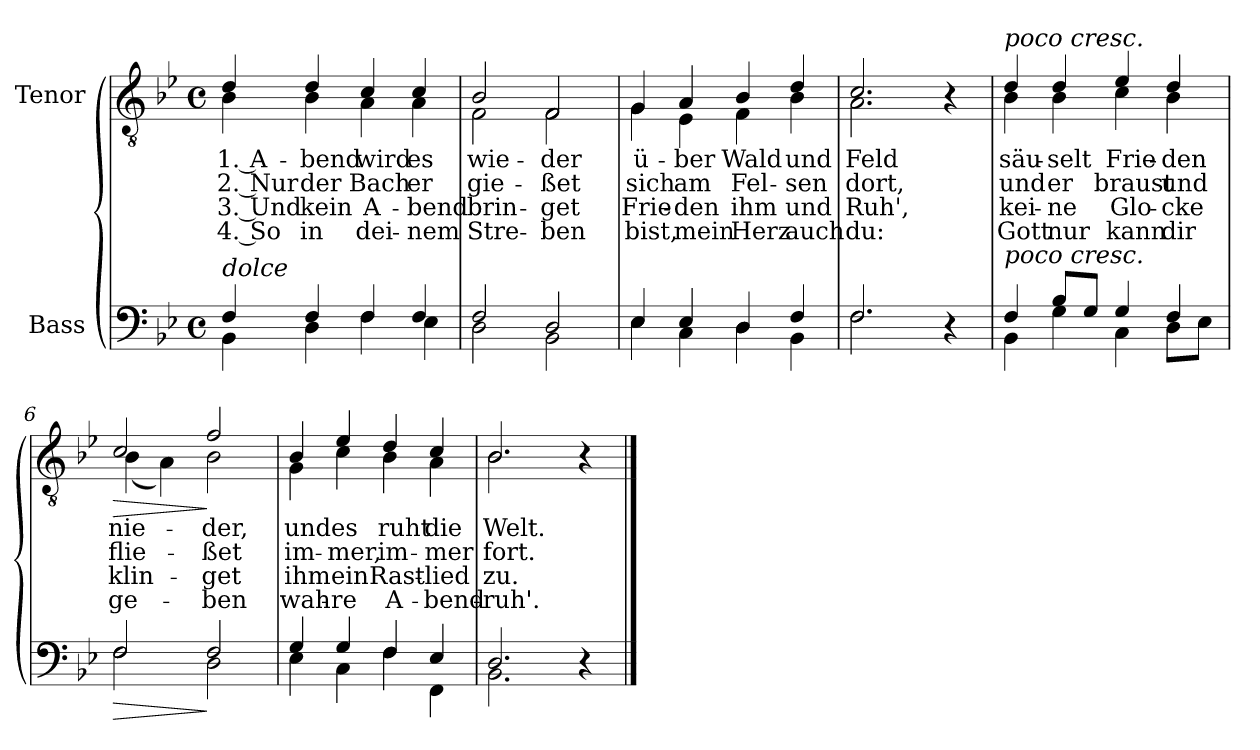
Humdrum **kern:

**kern	**dynam	**kern	**text	**text	**text	**text	**dynam
*part2	*part2	*part1	*part1	*part1	*part1	*part1	*part1
*staff2	*staff2	*staff1	*staff1	*staff1	*staff1	*staff1	*staff1
*I"Bass	*	*I"Tenor	*	*	*	*	*
*clefF4	*	*clefGv2	*	*	*	*	*
*k[b-e-]	*	*k[b-e-]	*	*	*	*	*
*M4/4	*	*M4/4	*	*	*	*	*
*met(c)	*	*met(c)	*	*	*	*	*
=1	=1	=1	=1	=1	=1	=1	=1
*^	*	*	*	*	*	*	*
!	!	!	!LO:TX:a:i:t=dolce	!	!	!	!	!
!	!	!	!LO:TX:a:B:t=Mäßig langsam	!	!	!	!	!
!LO:TX:a:i:t=dolce	!	!	!	!	!	!	!	!
!	!	!	!	!LO:LY:b	!LO:LY:b	!LO:LY:b	!LO:LY:b	!
*	*	*	*^	*	*	*	*	*
4F/	4BB-\	.	4d/	4B-\	1. A-	2. Nur	3. Und	4. So	.
!	!	!	!	!	!LO:LY:b	!LO:LY:b	!LO:LY:b	!LO:LY:b	!
4F/	4D\	.	4d/	4B-\	-bend	der	kein	in	.
!	!	!	!	!	!LO:LY:b	!LO:LY:b	!LO:LY:b	!LO:LY:b	!
4F/	4F\	.	4c/	4A\	wird	Bach	A-	dei-	.
!	!	!	!	!	!LO:LY:b	!LO:LY:b	!LO:LY:b	!LO:LY:b	!
4F/	4E-\	.	4c/	4A\	es	er	-bend	-nem	.
=2	=2	=2	=2	=2	=2	=2	=2	=2	=2
!	!	!	!	!	!LO:LY:b	!LO:LY:b	!LO:LY:b	!LO:LY:b	!
2F/	2D\	.	2B-/	2F\	wie-	gie-	brin-	Stre-	.
!	!	!	!	!	!LO:LY:b	!LO:LY:b	!LO:LY:b	!LO:LY:b	!
2D/	2BB-\	.	2F/	2F\	-der	-ßet	-get	-ben	.
=3	=3	=3	=3	=3	=3	=3	=3	=3	=3
!	!	!	!	!	!LO:LY:b	!LO:LY:b	!LO:LY:b	!LO:LY:b	!
4E-/	4E-\	.	4G/	4G\	ü-	sich	Frie-	bist,	.
!	!	!	!	!	!LO:LY:b	!LO:LY:b	!LO:LY:b	!LO:LY:b	!
4E-/	4C\	.	4A/	4E-\	-ber	am	-den	mein	.
!	!	!	!	!	!LO:LY:b	!LO:LY:b	!LO:LY:b	!LO:LY:b	!
4D/	4D\	.	4B-/	4F\	Wald	Fel-	ihm	Herz	.
!	!	!	!	!	!LO:LY:b	!LO:LY:b	!LO:LY:b	!LO:LY:b	!
4F/	4BB-\	.	4d/	4B-\	und	-sen	und	auch	.
=4	=4	=4	=4	=4	=4	=4	=4	=4	=4
!	!	!	!	!	!LO:LY:b	!LO:LY:b	!LO:LY:b	!LO:LY:b	!
2.F/	2.F\	.	2.c/	2.A\	Feld	dort,	Ruh',	du:	.
4r	4ryy	.	4r	4ryy	.	.	.	.	.
!!LO:LB:g=z	!!
=5	=5	=5	=5	=5	=5	=5	=5	=5	=5
!	!	!	!LO:TX:a:i:t=poco cresc.	!	!	!	!	!	!
!LO:TX:a:i:t=poco cresc.	!	!	!	!	!	!	!	!	!
!	!	!	!	!	!LO:LY:b	!LO:LY:b	!LO:LY:b	!LO:LY:b	!
4F/	4BB-\	.	4d/	4B-\	säu-	und	kei-	Gott	.
!	!	!	!	!	!LO:LY:b	!LO:LY:b	!LO:LY:b	!LO:LY:b	!
8B-/L	4G\	.	4d/	4B-\	-selt	er	-ne	nur	.
8G/J	.	.	.	.	.	.	.	.	.
!	!	!	!	!	!LO:LY:b	!LO:LY:b	!LO:LY:b	!LO:LY:b	!
4G/	4C\	.	4e-/	4c\	Frie-	braust	Glo-	kann	.
!	!	!	!	!	!LO:LY:b	!LO:LY:b	!LO:LY:b	!LO:LY:b	!
4F/	8D\L	.	4d/	4B-\	-den	und	-cke	dir	.
.	8E-\J	.	.	.	.	.	.	.	.
=6	=6	=6	=6	=6	=6	=6	=6	=6	=6
!	!	!LO:HP:b	!	!	!LO:LY:b	!LO:LY:b	!LO:LY:b	!LO:LY:b	!LO:HP:b
2F/	2F\	>	2c/	(4B-\	nie-	flie-	klin-	ge-	>
.	.	.	.	4A\)	.	.	.	.	.
!	!	!	!	!	!LO:LY:b	!LO:LY:b	!LO:LY:b	!LO:LY:b	!
2F/	2D\	]	2f/	2B-\	-der,	-ßet	-get	-ben	]
=7	=7	=7	=7	=7	=7	=7	=7	=7	=7
!	!	!	!	!	!LO:LY:b	!LO:LY:b	!LO:LY:b	!LO:LY:b	!
4G/	4E-\	.	4B-/	4G\	und	im-	ihm	wah-	.
!	!	!	!	!	!LO:LY:b	!LO:LY:b	!LO:LY:b	!LO:LY:b	!
4G/	4C\	.	4e-/	4c\	es	-mer,	ein	-re	.
!	!	!	!	!	!LO:LY:b	!LO:LY:b	!LO:LY:b	!LO:LY:b	!
4F/	4F\	.	4d/	4B-\	ruht	im-	Rast-	A-	.
!	!	!	!	!	!LO:LY:b	!LO:LY:b	!LO:LY:b	!LO:LY:b	!
4E-/	4FF\	.	4c/	4A\	die	-mer	-lied	-bend-	.
=8	=8	=8	=8	=8	=8	=8	=8	=8	=8
!	!	!	!	!	!LO:LY:b	!LO:LY:b	!LO:LY:b	!LO:LY:b	!
2.D/	2.BB-\	.	2.B-/	2.B-\	Welt.	fort.	zu.	-ruh'.	.
4r	4ryy	.	4r	4ryy	.	.	.	.	.
*v	*v	*	*	*	*	*	*	*	*
*	*	*v	*v	*	*	*	*	*
==	==	==	==	==	==	==	==
*-	*-	*-	*-	*-	*-	*-	*-
